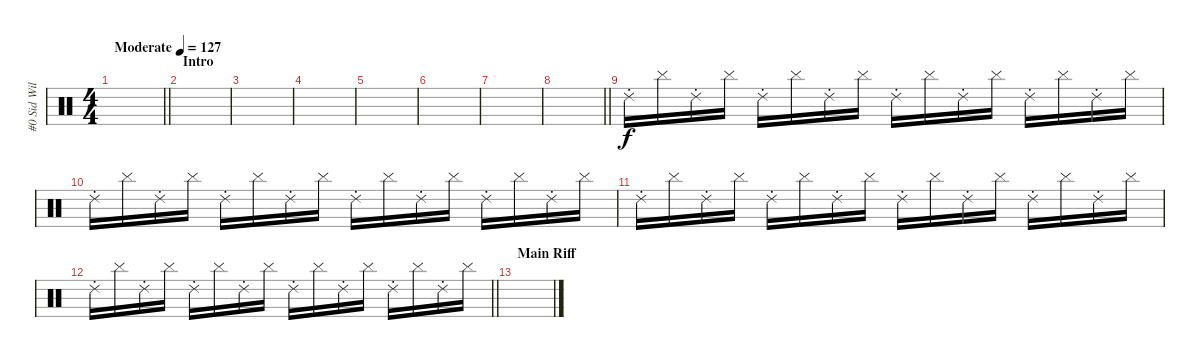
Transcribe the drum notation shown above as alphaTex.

\track ("#0 Sid Wilson" "#0 Sid Wil") {instrument percussion}
\staff {score}
\articulation defaults
\ts (4 4)
\tempo (127 "Moderate")
\clef neutral
\barLineRight lightlight
\ks c
|
\section ("" "Intro")
|
|
|
|
|
|
\barLineRight lightlight
|
\section ("" "")
"Ride (choke) 2".16{volume 1} "Cymbal (hit)".16{volume 16} "Ride (choke) 2".16 "Cymbal (hit)".16 "Ride (choke) 2".16 "Cymbal (hit)".16 "Ride (choke) 2".16 "Cymbal (hit)".16 "Ride (choke) 2".16 "Cymbal (hit)".16 "Ride (choke) 2".16 "Cymbal (hit)".16 "Ride (choke) 2".16 "Cymbal (hit)".16 "Ride (choke) 2".16 "Cymbal (hit)".16 |
"Ride (choke) 2".16 "Cymbal (hit)".16 "Ride (choke) 2".16 "Cymbal (hit)".16 "Ride (choke) 2".16 "Cymbal (hit)".16 "Ride (choke) 2".16 "Cymbal (hit)".16 "Ride (choke) 2".16 "Cymbal (hit)".16 "Ride (choke) 2".16 "Cymbal (hit)".16 "Ride (choke) 2".16 "Cymbal (hit)".16 "Ride (choke) 2".16 "Cymbal (hit)".16 |
"Ride (choke) 2".16 "Cymbal (hit)".16 "Ride (choke) 2".16 "Cymbal (hit)".16 "Ride (choke) 2".16 "Cymbal (hit)".16 "Ride (choke) 2".16 "Cymbal (hit)".16 "Ride (choke) 2".16 "Cymbal (hit)".16 "Ride (choke) 2".16 "Cymbal (hit)".16 "Ride (choke) 2".16 "Cymbal (hit)".16 "Ride (choke) 2".16 "Cymbal (hit)".16 |
\barLineRight lightlight "Ride (choke) 2".16 "Cymbal (hit)".16 "Ride (choke) 2".16 "Cymbal (hit)".16{volume 10} "Ride (choke) 2".16 "Cymbal (hit)".16 "Ride (choke) 2".16 "Cymbal (hit)".16 "Ride (choke) 2".16 "Cymbal (hit)".16 "Ride (choke) 2".16 "Cymbal (hit)".16 "Ride (choke) 2".16 "Cymbal (hit)".16 "Ride (choke) 2".16 "Cymbal (hit)".16
|
\section ("" "Main Riff")
